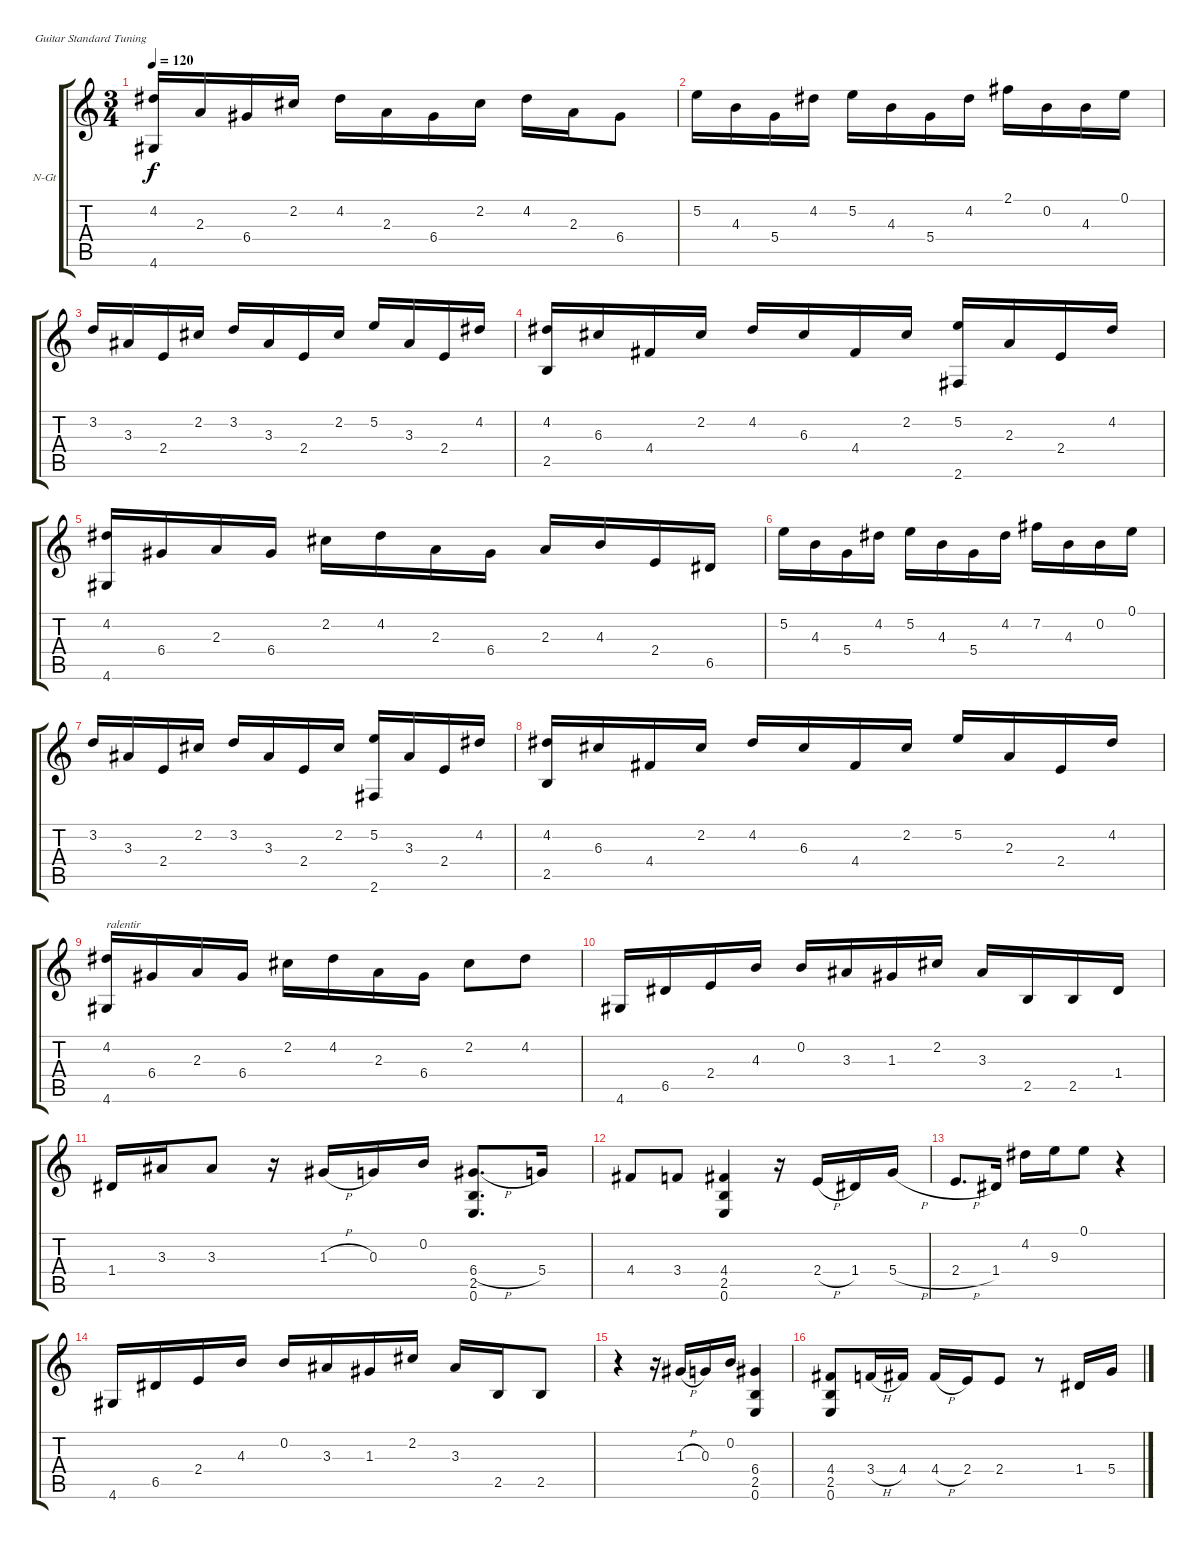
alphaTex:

\bracketExtendMode groupsimilarinstruments
\firstSystemTrackNameOrientation horizontal
\otherSystemsTrackNameOrientation horizontal
\track ("Piste 1" "N-Gt") {instrument acousticguitarnylon}
\staff {score tabs}
\tuning (E4 B3 G3 D3 A2 E2)
\ts (3 4)
\tempo 120
\clef g2
\ks c
(4.2 4.6).16{dy f} 2.3.16 6.4.16 2.2.16 4.2.16 2.3.16 6.4.16 2.2.16 4.2.16 2.3.16 6.4.8 |
5.2.16 4.3.16 5.4.16 4.2.16 5.2.16 4.3.16 5.4.16 4.2.16 2.1.16 0.2.16 4.3.16 0.1.16 |
3.2.16 3.3.16 2.4.16 2.2.16 3.2.16 3.3.16 2.4.16 2.2.16 5.2.16 3.3.16 2.4.16 4.2.16 |
(4.2 2.5).16 6.3.16 4.4.16 2.2.16 4.2.16 6.3.16 4.4.16 2.2.16 (5.2 2.6).16 2.3.16 2.4.16 4.2.16 |
(4.2 4.6).16 6.4.16 2.3.16 6.4.16 2.2.16 4.2.16 2.3.16 6.4.16 2.3.16 4.3.16 2.4.16 6.5.16 |
5.2.16 4.3.16 5.4.16 4.2.16 5.2.16 4.3.16 5.4.16 4.2.16 7.2.16 4.3.16 0.2.16 0.1.16 |
3.2.16 3.3.16 2.4.16 2.2.16 3.2.16 3.3.16 2.4.16 2.2.16 (5.2 2.6).16 3.3.16 2.4.16 4.2.16 |
(4.2 2.5).16 6.3.16 4.4.16 2.2.16 4.2.16 6.3.16 4.4.16 2.2.16 5.2.16 2.3.16 2.4.16 4.2.16 |
(4.2 4.6).16{txt "ralentir"} 6.4.16 2.3.16 6.4.16 2.2.16 4.2.16 2.3.16 6.4.16 2.2.8 4.2.8 |
4.6.16 6.5.16 2.4.16 4.3.16 0.2.16 3.3.16 1.3.16 2.2.16 3.3.16 2.5.16 2.5.16 1.4.16 |
1.4.16 3.3.16 3.3.8 r.16 1.3{h}.16 0.3.16 0.2.16 (6.4{h} 2.5 0.6).8{d} 5.4.16 |
4.4.8 3.4.8 (4.4 2.5 0.6).4 r.16 2.4{h}.16 1.4.16 5.4{h}.16 |
2.4{h}.8{d} 1.4.16 4.2.16 9.3.16 0.1.8 r.4 |
4.6.16 6.5.16 2.4.16 4.3.16 0.2.16 3.3.16 1.3.16 2.2.16 3.3.16 2.5.16 2.5.8 |
r.4 r.16 1.3{h}.16 0.3.16 0.2.16 (6.4 2.5 0.6).4 |
(4.4 2.5 0.6).8 3.4{h}.16 4.4.16 4.4{h}.16 2.4.16 2.4.8 r.8 1.4.16 5.4.16
